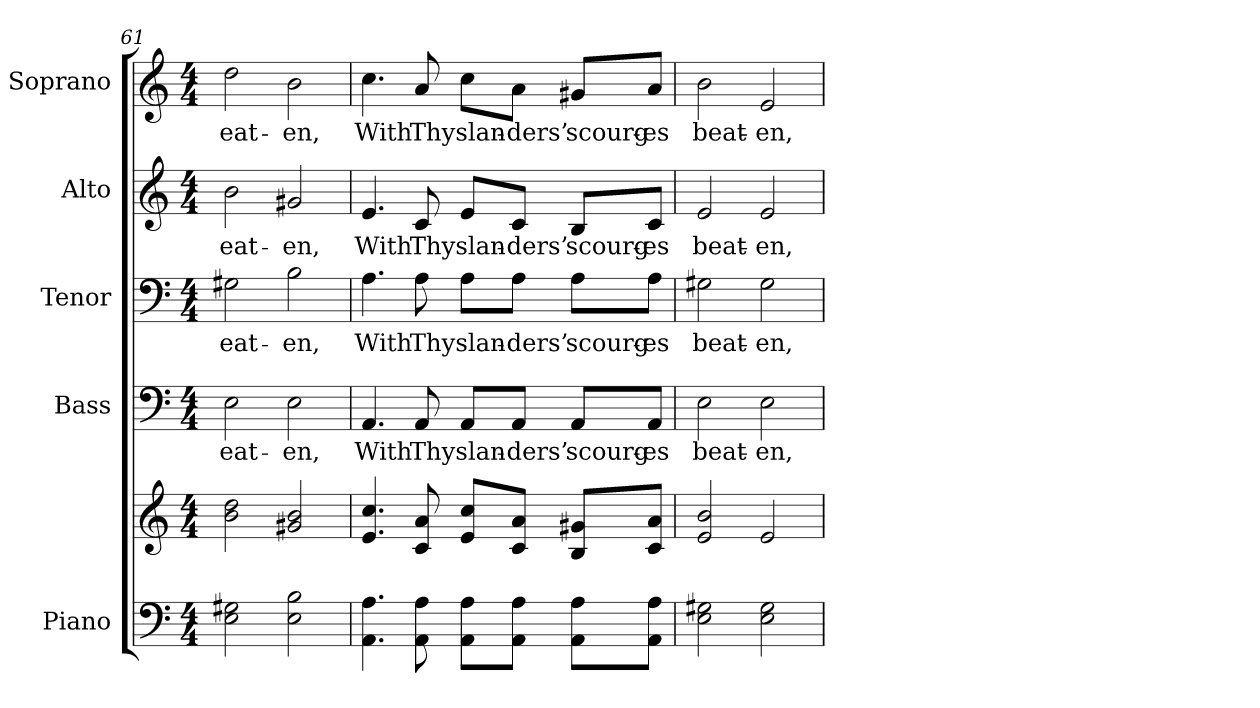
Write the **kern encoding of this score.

**kern	**kern	**kern	**text	**kern	**text	**kern	**text	**kern	**text
*part5	*part5	*part4	*part4	*part3	*part3	*part2	*part2	*part1	*part1
*staff6	*staff5	*staff4	*staff4	*staff3	*staff3	*staff2	*staff2	*staff1	*staff1
*I"Piano	*	*I"Bass	*	*I"Tenor	*	*I"Alto	*	*I"Soprano	*
*I'Pno.	*	*I'B.	*	*I'T.	*	*I'A.	*	*I'S.	*
!!LO:LB:g=z
*clefF4	*clefG2	*clefF4	*	*clefF4	*	*clefG2	*	*clefG2	*
*k[]	*k[]	*k[]	*	*k[]	*	*k[]	*	*k[]	*
*C:	*C:	*C:	*	*C:	*	*C:	*	*C:	*
*M4/4	*M4/4	*M4/4	*	*M4/4	*	*M4/4	*	*M4/4	*
=61	=61	=61	=61	=61	=61	=61	=61	=61	=61
!	!	!	!LO:LY:b:color=#000000	!	!	!	!	!	!
!	!	!	!	!	!LO:LY:b:color=#000000	!	!	!	!
!	!	!	!	!	!	!	!LO:LY:b:color=#000000	!	!
!	!	!	!	!	!	!	!	!	!LO:LY:b:color=#000000
2Ei\ 2G#Xi	2bi\ 2ddi	2Ei\	eat-	2G#Xi\	eat-	2bi\	eat-	2ddi\	eat-
!	!	!	!LO:LY:b:color=#000000	!	!	!	!	!	!
!	!	!	!	!	!LO:LY:b:color=#000000	!	!	!	!
!	!	!	!	!	!	!	!LO:LY:b:color=#000000	!	!
!	!	!	!	!	!	!	!	!	!LO:LY:b:color=#000000
2Ei\ 2Bi	2g#Xi/ 2bi	2Ei\	-en,	2Bi\	-en,	2g#Xi/	-en,	2bi\	-en,
=62	=62	=62	=62	=62	=62	=62	=62	=62	=62
!	!	!	!LO:LY:b:color=#000000	!	!	!	!	!	!
!	!	!	!	!	!LO:LY:b:color=#000000	!	!	!	!
!	!	!	!	!	!	!	!LO:LY:b:color=#000000	!	!
!	!	!	!	!	!	!	!	!	!LO:LY:b:color=#000000
4.AAi\ 4.Ai	4.ei/ 4.cci	4.AAi/	With	4.Ai\	With	4.ei/	With	4.cci\	With
!	!	!	!LO:LY:b:color=#000000	!	!	!	!	!	!
!	!	!	!	!	!LO:LY:b:color=#000000	!	!	!	!
!	!	!	!	!	!	!	!LO:LY:b:color=#000000	!	!
!	!	!	!	!	!	!	!	!	!LO:LY:b:color=#000000
8AAi\ 8Ai	8ci/ 8ai	8AAi/	Thy	8Ai\	Thy	8ci/	Thy	8ai/	Thy
!	!	!	!LO:LY:b:color=#000000	!	!	!	!	!	!
!	!	!	!	!	!LO:LY:b:color=#000000	!	!	!	!
!	!	!	!	!	!	!	!LO:LY:b:color=#000000	!	!
!	!	!	!	!	!	!	!	!	!LO:LY:b:color=#000000
8AAi\ 8Ai\L	8ei/ 8cci/L	8AAi/L	slan-	8Ai\L	slan-	8ei/L	slan-	8cci\L	slan-
!	!	!	!LO:LY:b:color=#000000	!	!	!	!	!	!
!	!	!	!	!	!LO:LY:b:color=#000000	!	!	!	!
!	!	!	!	!	!	!	!LO:LY:b:color=#000000	!	!
!	!	!	!	!	!	!	!	!	!LO:LY:b:color=#000000
8AAi\ 8Ai\J	8ci/ 8ai/J	8AAi/J	-ders’	8Ai\J	-ders’	8ci/J	-ders’	8ai\J	-ders’
!	!	!	!LO:LY:b:color=#000000	!	!	!	!	!	!
!	!	!	!	!	!LO:LY:b:color=#000000	!	!	!	!
!	!	!	!	!	!	!	!LO:LY:b:color=#000000	!	!
!	!	!	!	!	!	!	!	!	!LO:LY:b:color=#000000
8AAi\ 8Ai\L	8Bi/ 8g#Xi/L	8AAi/L	scourg-	8Ai\L	scourg-	8Bi/L	scourg-	8g#Xi/L	scourg-
!	!	!	!LO:LY:b:color=#000000	!	!	!	!	!	!
!	!	!	!	!	!LO:LY:b:color=#000000	!	!	!	!
!	!	!	!	!	!	!	!LO:LY:b:color=#000000	!	!
!	!	!	!	!	!	!	!	!	!LO:LY:b:color=#000000
8AAi\ 8Ai\J	8ci/ 8ai/J	8AAi/J	-es	8Ai\J	-es	8ci/J	-es	8ai/J	-es
!!LO:PB:g=z
=63	=63	=63	=63	=63	=63	=63	=63	=63	=63
!	!	!	!LO:LY:b:color=#000000	!	!	!	!	!	!
!	!	!	!	!	!LO:LY:b:color=#000000	!	!	!	!
!	!	!	!	!	!	!	!LO:LY:b:color=#000000	!	!
!	!	!	!	!	!	!	!	!	!LO:LY:b:color=#000000
2Ei\ 2G#Xi	2ei/ 2bi	2Ei\	beat-	2G#Xi\	beat-	2ei/	beat-	2bi\	beat-
!	!	!	!LO:LY:b:color=#000000	!	!	!	!	!	!
!	!	!	!	!	!LO:LY:b:color=#000000	!	!	!	!
!	!	!	!	!	!	!	!LO:LY:b:color=#000000	!	!
!	!	!	!	!	!	!	!	!	!LO:LY:b:color=#000000
2Ei\ 2G#i	2ei/	2Ei\	-en,	2G#i\	-en,	2ei/	-en,	2ei/	-en,
=	=	=	=	=	=	=	=	=	=
*-	*-	*-	*-	*-	*-	*-	*-	*-	*-
